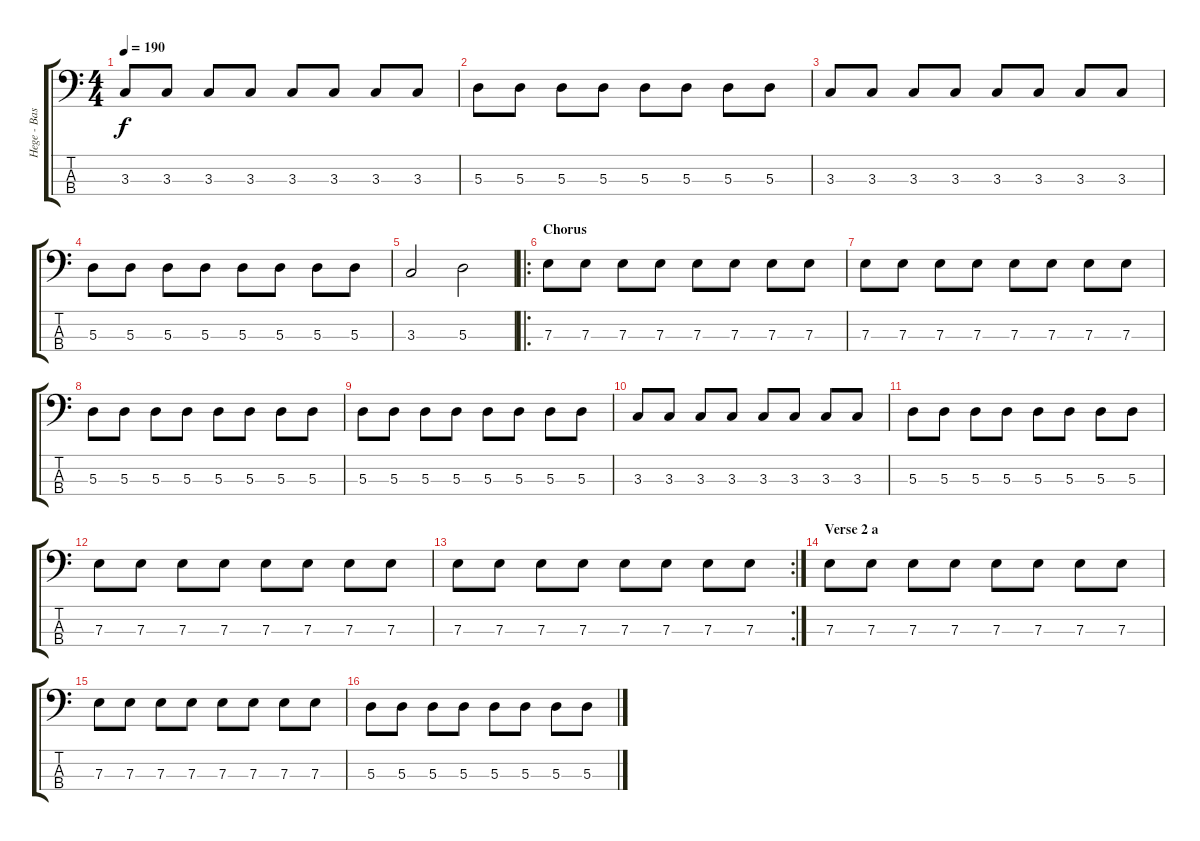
\track ("Hege - Bass" "Hege - Bas") {instrument electricbassfinger}
\staff {score tabs}
\tuning (G2 D2 A1 E1) {hide}
\ts (4 4)
\tempo 190
\clef f4
\ks c
3.3.8{dy f} 3.3.8 3.3.8 3.3.8 3.3.8 3.3.8 3.3.8 3.3.8 |
5.3.8 5.3.8 5.3.8 5.3.8 5.3.8 5.3.8 5.3.8 5.3.8 |
3.3.8 3.3.8 3.3.8 3.3.8 3.3.8 3.3.8 3.3.8 3.3.8 |
5.3.8 5.3.8 5.3.8 5.3.8 5.3.8 5.3.8 5.3.8 5.3.8 |
3.3.2 5.3.2 |
\ro
\section ("" "Chorus")
7.3.8 7.3.8 7.3.8 7.3.8 7.3.8 7.3.8 7.3.8 7.3.8 |
7.3.8 7.3.8 7.3.8 7.3.8 7.3.8 7.3.8 7.3.8 7.3.8 |
5.3.8 5.3.8 5.3.8 5.3.8 5.3.8 5.3.8 5.3.8 5.3.8 |
5.3.8 5.3.8 5.3.8 5.3.8 5.3.8 5.3.8 5.3.8 5.3.8 |
3.3.8 3.3.8 3.3.8 3.3.8 3.3.8 3.3.8 3.3.8 3.3.8 |
5.3.8 5.3.8 5.3.8 5.3.8 5.3.8 5.3.8 5.3.8 5.3.8 |
7.3.8 7.3.8 7.3.8 7.3.8 7.3.8 7.3.8 7.3.8 7.3.8 |
\rc 2
7.3.8 7.3.8 7.3.8 7.3.8 7.3.8 7.3.8 7.3.8 7.3.8 |
\section ("" "Verse 2 a")
7.3.8 7.3.8 7.3.8 7.3.8 7.3.8 7.3.8 7.3.8 7.3.8 |
7.3.8 7.3.8 7.3.8 7.3.8 7.3.8 7.3.8 7.3.8 7.3.8 |
5.3.8 5.3.8 5.3.8 5.3.8 5.3.8 5.3.8 5.3.8 5.3.8
